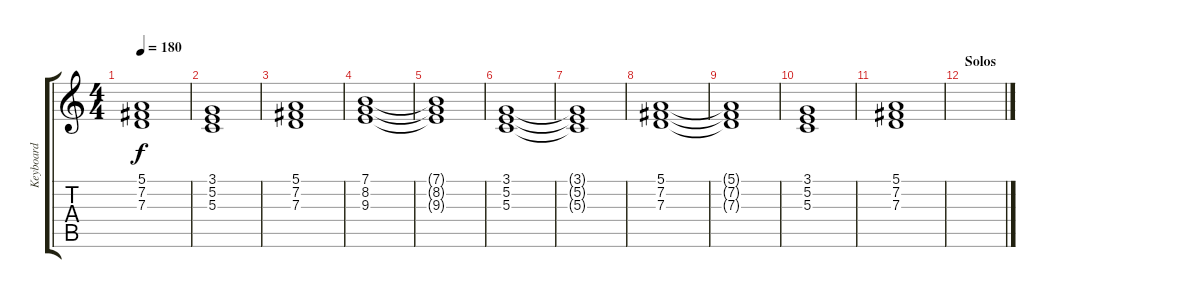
\track ("Keyboard" "Keyboard") {instrument choiraahs}
\staff {score tabs}
\tuning (E4 B3 G3 D3 A2 E2) {hide}
\ts (4 4)
\tempo 180
\clef g2
\ks c
(5.1{t} 7.2{t} 7.3{t}).1{dy f} |
(3.1 5.2 5.3).1 |
(5.1 7.2 7.3).1 |
(7.1 8.2 9.3).1 |
(7.1{t} 8.2{t} 9.3{t}).1 |
(3.1 5.2 5.3).1 |
(3.1{t} 5.2{t} 5.3{t}).1 |
(5.1 7.2 7.3).1 |
(5.1{t} 7.2{t} 7.3{t}).1 |
(3.1 5.2 5.3).1 |
(5.1 7.2 7.3).1 |
\section ("" "Solos")
